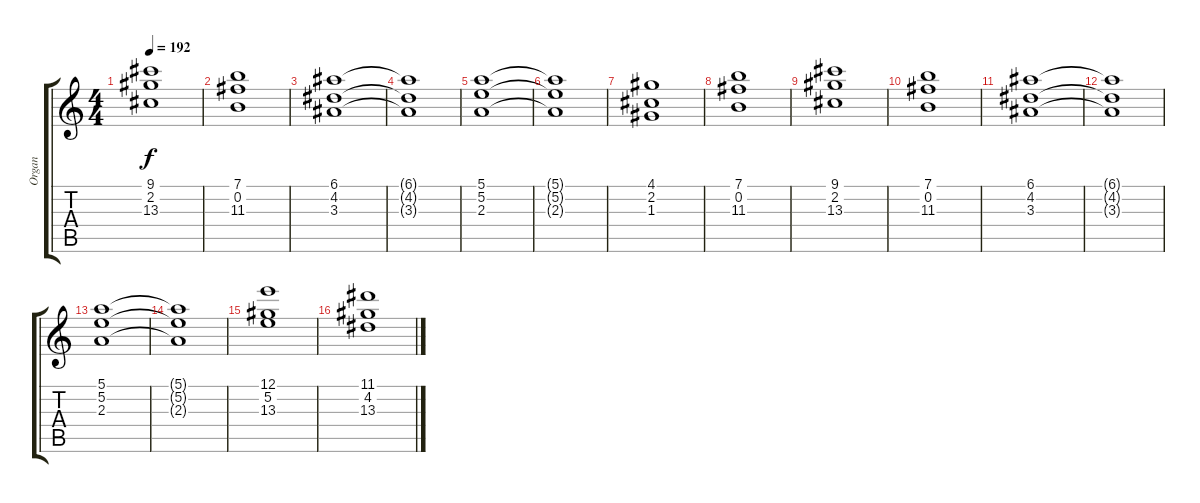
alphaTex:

\track ("Organ" "Organ") {instrument churchorgan}
\staff {score tabs}
\tuning (E5 B4 G4 D4 A3 E3) {hide}
\ts (4 4)
\tempo 192
\clef g2
\ks c
(9.1 2.2 13.3).1{dy f} |
(7.1 0.2 11.3).1 |
(6.1 4.2 3.3).1 |
(6.1{t} 4.2{t} 3.3{t}).1 |
(5.1 5.2 2.3).1 |
(5.1{t} 5.2{t} 2.3{t}).1 |
(4.1 2.2 1.3).1 |
(7.1 0.2 11.3).1 |
(9.1 2.2 13.3).1 |
(7.1 0.2 11.3).1 |
(6.1 4.2 3.3).1 |
(6.1{t} 4.2{t} 3.3{t}).1 |
(5.1 5.2 2.3).1 |
(5.1{t} 5.2{t} 2.3{t}).1 |
(12.1 5.2 13.3).1 |
(11.1 4.2 13.3).1
